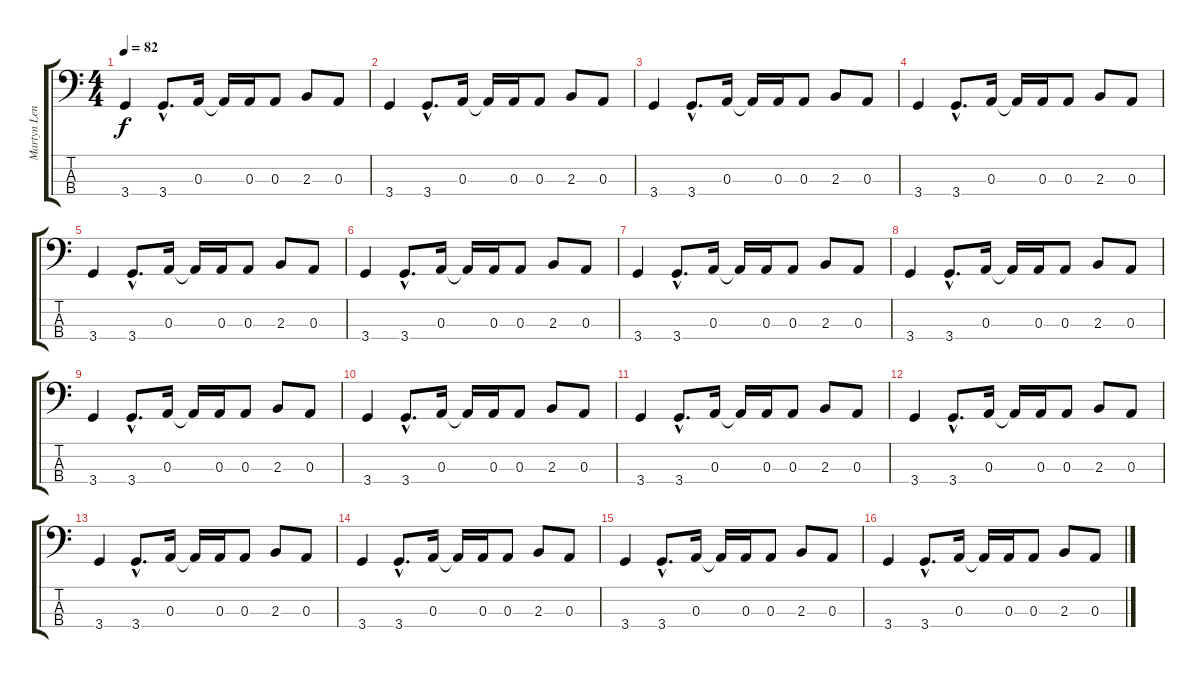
\track ("Martyn Lenoble" "Martyn Len") {instrument electricbasspick}
\staff {score tabs}
\tuning (G2 D2 A1 E1) {hide}
\ts (4 4)
\tempo 82
\clef f4
\ks c
3.4.4{dy f instrument electricbasspick} 3.4{hac}.8{d} 0.3.16 0.3{t}.16 0.3.16 0.3.8 2.3.8 0.3.8 |
3.4.4 3.4{hac}.8{d} 0.3.16 0.3{t}.16 0.3.16 0.3.8 2.3.8 0.3.8 |
3.4.4 3.4{hac}.8{d} 0.3.16 0.3{t}.16 0.3.16 0.3.8 2.3.8 0.3.8 |
3.4.4 3.4{hac}.8{d} 0.3.16 0.3{t}.16 0.3.16 0.3.8 2.3.8 0.3.8 |
3.4.4 3.4{hac}.8{d} 0.3.16 0.3{t}.16 0.3.16 0.3.8 2.3.8 0.3.8 |
3.4.4 3.4{hac}.8{d} 0.3.16 0.3{t}.16 0.3.16 0.3.8 2.3.8 0.3.8 |
3.4.4 3.4{hac}.8{d} 0.3.16 0.3{t}.16 0.3.16 0.3.8 2.3.8 0.3.8 |
3.4.4 3.4{hac}.8{d} 0.3.16 0.3{t}.16 0.3.16 0.3.8 2.3.8 0.3.8 |
3.4.4 3.4{hac}.8{d} 0.3.16 0.3{t}.16 0.3.16 0.3.8 2.3.8 0.3.8 |
3.4.4 3.4{hac}.8{d} 0.3.16 0.3{t}.16 0.3.16 0.3.8 2.3.8 0.3.8 |
3.4.4 3.4{hac}.8{d} 0.3.16 0.3{t}.16 0.3.16 0.3.8 2.3.8 0.3.8 |
3.4.4 3.4{hac}.8{d} 0.3.16 0.3{t}.16 0.3.16 0.3.8 2.3.8 0.3.8 |
3.4.4 3.4{hac}.8{d} 0.3.16 0.3{t}.16 0.3.16 0.3.8 2.3.8 0.3.8 |
3.4.4 3.4{hac}.8{d} 0.3.16 0.3{t}.16 0.3.16 0.3.8 2.3.8 0.3.8 |
3.4.4 3.4{hac}.8{d} 0.3.16 0.3{t}.16 0.3.16 0.3.8 2.3.8 0.3.8 |
3.4.4 3.4{hac}.8{d} 0.3.16 0.3{t}.16 0.3.16 0.3.8 2.3.8 0.3.8
